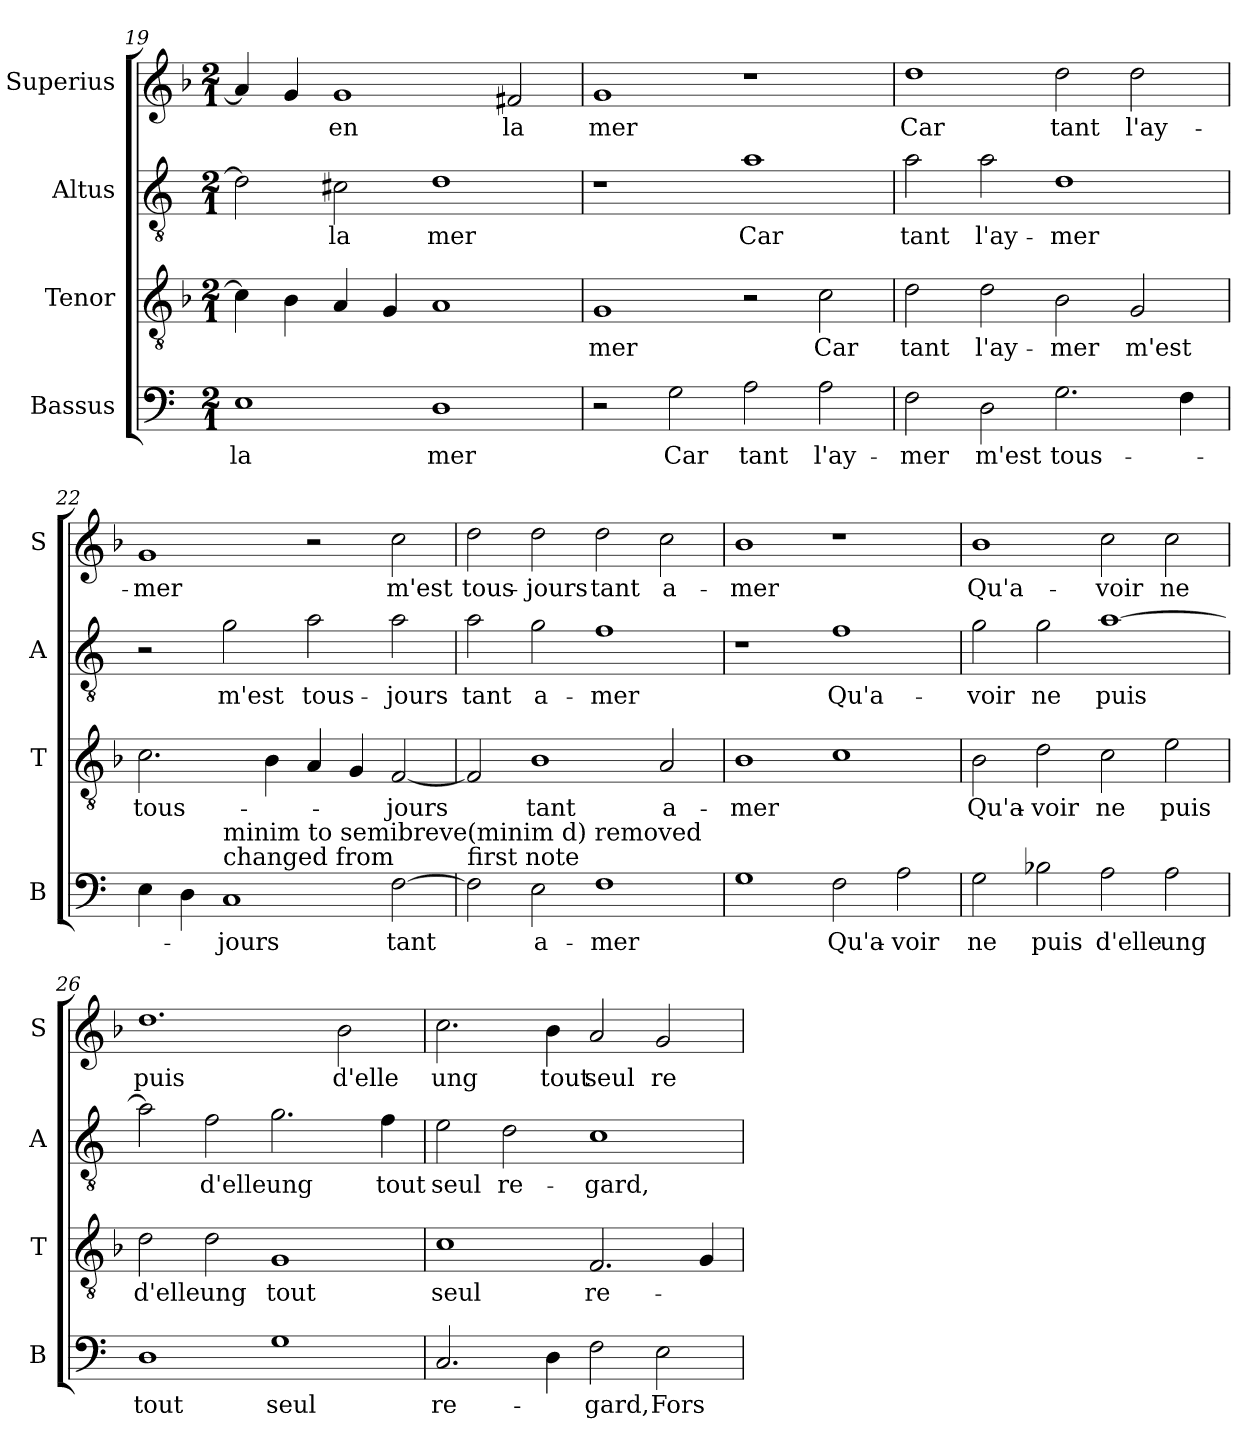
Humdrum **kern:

**kern	**text	**kern	**text	**kern	**text	**kern	**text
*part4	*part4	*part3	*part3	*part2	*part2	*part1	*part1
*staff4	*staff4	*staff3	*staff3	*staff2	*staff2	*staff1	*staff1
*I"Bassus	*	*I"Tenor	*	*I"Altus	*	*I"Superius	*
*I'B	*	*I'T	*	*I'A	*	*I'S	*
*clefF4	*	*clefGv2	*	*clefGv2	*	*clefG2	*
*k[]	*	*k[b-]	*	*k[]	*	*k[b-]	*
*M2/1	*	*M2/1	*	*M2/1	*	*M2/1	*
=19	=19	=19	=19	=19	=19	=19	=19
1E	la	4c\]	.	2d\]	.	4a/]	.
.	.	4B-\	.	.	.	4g/	.
.	.	4A/	.	2c#X\	la	1g	en
.	.	4G/	.	.	.	.	.
1D	mer	1A	.	1d	mer	.	.
.	.	.	.	.	.	2f#X/	la
=20	=20	=20	=20	=20	=20	=20	=20
2r	.	1G	mer	1r	.	1g	mer
2G\	Car	.	.	.	.	.	.
2A\	tant	2r	.	1a	Car	1r	.
2A\	l'ay-	2c\	Car	.	.	.	.
=21	=21	=21	=21	=21	=21	=21	=21
2F\	-mer	2d\	tant	2a\	tant	1dd	Car
2D\	m'est	2d\	l'ay-	2a\	l'ay-	.	.
2.G\	tous-	2B-\	-mer	1d	-mer	2dd\	tant
.	.	2G/	m'est	.	.	2dd\	l'ay-
4F\	.	.	.	.	.	.	.
=22	=22	=22	=22	=22	=22	=22	=22
4E\	.	2.c\	tous-	2r	.	1g	-mer
4D\	.	.	.	.	.	.	.
!LO:TX:a:t=changed from	!	!	!	!	!	!	!
!LO:TX:a:t=minim to semibreve	!	!	!	!	!	!	!
1C	-jours	.	.	2g\	m'est	.	.
.	.	4B-\	.	.	.	.	.
.	.	4A/	.	2a\	tous-	2r	.
.	.	4G/	.	.	.	.	.
[2F\	tant	[2F/	-jours	2a\	-jours	2cc\	m'est
=23	=23	=23	=23	=23	=23	=23	=23
!LO:TX:a:t=first note	!	!	!	!	!	!	!
!LO:TX:a:t=(minim d) removed	!	!	!	!	!	!	!
2F\]	.	2F/]	.	2a\	tant	2dd\	tous-
2E\	a-	1B-	tant	2g\	a-	2dd\	-jours
1F	-mer	.	.	1f	-mer	2dd\	tant
.	.	2A/	a-	.	.	2cc\	a-
=24	=24	=24	=24	=24	=24	=24	=24
1G	.	1B-	-mer	1r	.	1b-	-mer
2F\	Qu'a-	1c	.	1f	Qu'a-	1r	.
2A\	-voir	.	.	.	.	.	.
=25	=25	=25	=25	=25	=25	=25	=25
2G\	ne	2B-\	Qu'a-	2g\	-voir	1b-	Qu'a-
2B-X\	puis	2d\	-voir	2g\	ne	.	.
2A\	d'elle	2c\	ne	[1a	puis	2cc\	-voir
2A\	ung	2e\	puis	.	.	2cc\	ne
=26	=26	=26	=26	=26	=26	=26	=26
1D	tout	2d\	d'elle	2a\]	.	1.dd	puis
.	.	2d\	ung	2f\	d'elle	.	.
1G	seul	1G	tout	2.g\	ung	.	.
.	.	.	.	.	.	2b-\	d'elle
.	.	.	.	4f\	tout	.	.
=27	=27	=27	=27	=27	=27	=27	=27
2.C/	re-	1c	seul	2e\	seul	2.cc\	ung
.	.	.	.	2d\	re-	.	.
4D\	.	.	.	.	.	4b-\	tout
2F\	-gard,	2.F/	re-	1c	-gard,	2a/	seul
2E\	Fors	.	.	.	.	2g/	re-
.	.	4G/	.	.	.	.	.
=	=	=	=	=	=	=	=
*-	*-	*-	*-	*-	*-	*-	*-
